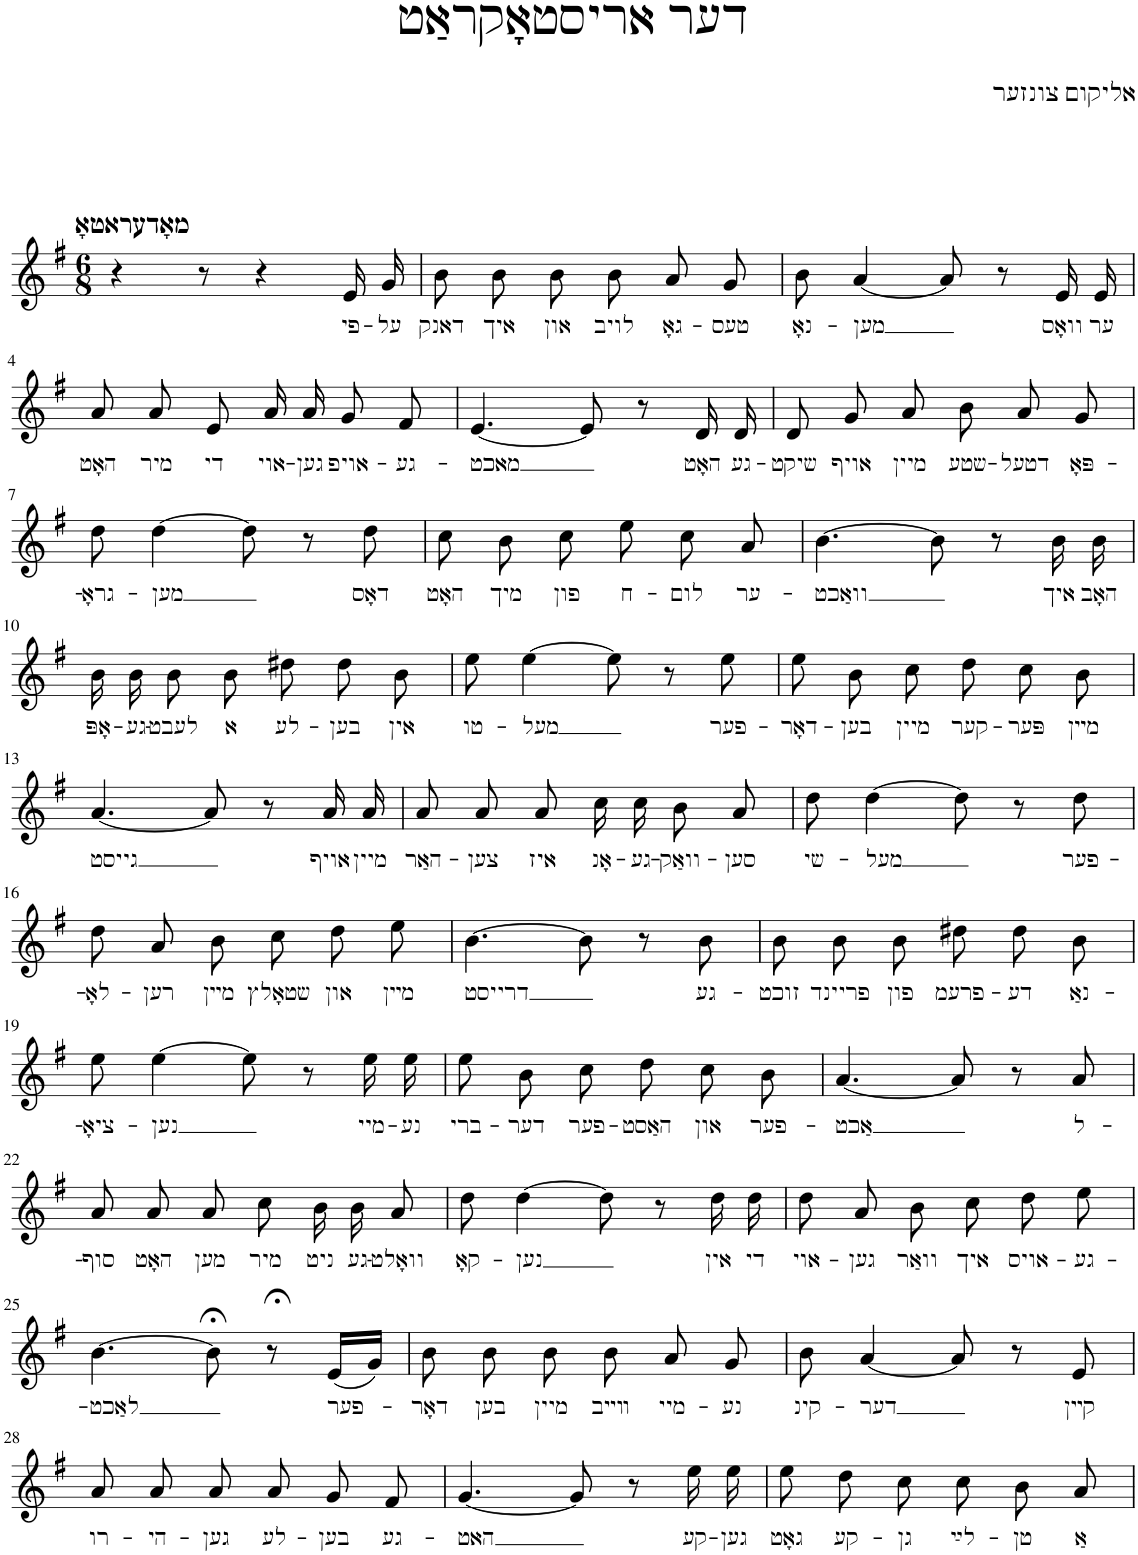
**kern	**text
*part1	*part1
*staff1	*staff1
*I"Piano	*
*I'Pno.	*
*clefG2	*
*k[f#]	*
*M6/8	*
=1	=1
!LO:TX:a:B:t=מאָדעראטאָ	!
4r	.
8r	.
4r	.
!	!LO:LY:b
16e/	פי-
!	!LO:LY:b
16g/	-על
=2	=2
!	!LO:LY:b
8b\	דאנק
!	!LO:LY:b
8b\	איך
!	!LO:LY:b
8b\	און
!	!LO:LY:b
8b\	לויב
!	!LO:LY:b
8a/	גאָ-
!	!LO:LY:b
8g/	-טעס
=3	=3
!	!LO:LY:b
8b\	נאָ-
!	!LO:LY:b
[4a/	-מען
8a/]	.
8r	.
!	!LO:LY:b
16e/	וואָס
!	!LO:LY:b
16e/	ער
!!LO:LB:g=z
=4	=4
!	!LO:LY:b
8a/	האָט
!	!LO:LY:b
8a/	מיר
!	!LO:LY:b
8e/	די
!	!LO:LY:b
16a/	אוי-
!	!LO:LY:b
16a/	-גען
!	!LO:LY:b
8g/	אויפ-
!	!LO:LY:b
8f#/	-גע-
=5	=5
!	!LO:LY:b
[4.e/	-מאכט
8e/]	.
8r	.
!	!LO:LY:b
16d/	האָט
!	!LO:LY:b
16d/	גע-
=6	=6
!	!LO:LY:b
8d/	-שיקט
!	!LO:LY:b
8g/	אויף
!	!LO:LY:b
8a/	מיין
!	!LO:LY:b
8b\	שטע-
!	!LO:LY:b
8a/	-דטעל
!	!LO:LY:b
8g/	פּאָ-
!!LO:LB:g=z
=7	=7
!	!LO:LY:b
8dd\	-גראָ-
!	!LO:LY:b
[4dd\	-מען
8dd\]	.
8r	.
!	!LO:LY:b
8dd\	דאָס
=8	=8
!	!LO:LY:b
8cc\	האָט
!	!LO:LY:b
8b\	מיך
!	!LO:LY:b
8cc\	פון
!	!LO:LY:b
8ee\	ח-
!	!LO:LY:b
8cc\	-לום
!	!LO:LY:b
8a/	ער-
=9	=9
!	!LO:LY:b
[4.b\	-וואַכט
8b\]	.
8r	.
!	!LO:LY:b
16b\	איך
!	!LO:LY:b
16b\	האָב
!!LO:LB:g=z
=10	=10
!	!LO:LY:b
16b\	אָפּ-
!	!LO:LY:b
16b\	-גע-
!	!LO:LY:b
8b\	-לעבט
!	!LO:LY:b
8b\	א
!	!LO:LY:b
8dd#X\	לע-
!	!LO:LY:b
8dd#\	-בען
!	!LO:LY:b
8b\	אין
=11	=11
!	!LO:LY:b
8ee\	טו-
!	!LO:LY:b
[4ee\	-מעל
8ee\]	.
8r	.
!	!LO:LY:b
8ee\	פער-
=12	=12
!	!LO:LY:b
8ee\	-דאָר-
!	!LO:LY:b
8b\	-בען
!	!LO:LY:b
8cc\	מיין
!	!LO:LY:b
8dd\	קער-
!	!LO:LY:b
8cc\	-פּער
!	!LO:LY:b
8b\	מײן
!!LO:LB:g=z
=13	=13
!	!LO:LY:b
[4.a/	גייסט
8a/]	.
8r	.
!	!LO:LY:b
16a/	אויף
!	!LO:LY:b
16a/	מיין
=14	=14
!	!LO:LY:b
8a/	האַר-
!	!LO:LY:b
8a/	-צען
!	!LO:LY:b
8a/	איז
!	!LO:LY:b
16cc\	אָנ-
!	!LO:LY:b
16cc\	-גע-
!	!LO:LY:b
8b\	-וואַק-
!	!LO:LY:b
8a/	-סען
=15	=15
!	!LO:LY:b
8dd\	שי-
!	!LO:LY:b
[4dd\	-מעל
8dd\]	.
8r	.
!	!LO:LY:b
8dd\	פער-
!!LO:LB:g=z
=16	=16
!	!LO:LY:b
8dd\	-לאָ-
!	!LO:LY:b
8a/	-רען
!	!LO:LY:b
8b\	מײן
!	!LO:LY:b
8cc\	שטאָלץ
!	!LO:LY:b
8dd\	און
!	!LO:LY:b
8ee\	מײן
=17	=17
!	!LO:LY:b
[4.b\	דרייסט
8b\]	.
8r	.
!	!LO:LY:b
8b\	גע-
=18	=18
!	!LO:LY:b
8b\	-זוכט
!	!LO:LY:b
8b\	פריינד
!	!LO:LY:b
8b\	פון
!	!LO:LY:b
8dd#X\	פרעמ-
!	!LO:LY:b
8dd#\	-דע
!	!LO:LY:b
8b\	נאַ-
!!LO:LB:g=z
=19	=19
!	!LO:LY:b
8ee\	-ציאָ-
!	!LO:LY:b
[4ee\	-נען
8ee\]	.
8r	.
!	!LO:LY:b
16ee\	מיי-
!	!LO:LY:b
16ee\	-נע
=20	=20
!	!LO:LY:b
8ee\	ברי-
!	!LO:LY:b
8b\	-דער
!	!LO:LY:b
8cc\	פער-
!	!LO:LY:b
8dd\	-האַסט
!	!LO:LY:b
8cc\	און
!	!LO:LY:b
8b\	פער-
=21	=21
!	!LO:LY:b
[4.a/	-אַכט
8a/]	.
8r	.
!	!LO:LY:b
8a/	ל-
!!LO:LB:g=z
=22	=22
!	!LO:LY:b
8a/	-סוף
!	!LO:LY:b
8a/	האָט
!	!LO:LY:b
8a/	מען
!	!LO:LY:b
8cc\	מיר
!	!LO:LY:b
16b\	ניט
!	!LO:LY:b
16b\	גע-
!	!LO:LY:b
8a/	-וואָלט
=23	=23
!	!LO:LY:b
8dd\	קאָ-
!	!LO:LY:b
[4dd\	-נען
8dd\]	.
8r	.
!	!LO:LY:b
16dd\	אין
!	!LO:LY:b
16dd\	די
=24	=24
!	!LO:LY:b
8dd\	אוי-
!	!LO:LY:b
8a/	-גען
!	!LO:LY:b
8b\	וואַר
!	!LO:LY:b
8cc\	איך
!	!LO:LY:b
8dd\	אויס-
!	!LO:LY:b
8ee\	-גע-
!!LO:LB:g=z
=25	=25
!	!LO:LY:b
[4.b\	-לאַכט
8b;<\]	.
8r;<	.
!	!LO:LY:b
(16e/LL	פער-
16g/JJ)	.
=26	=26
!	!LO:LY:b
8b\	-דאָר
!	!LO:LY:b
8b\	בען
!	!LO:LY:b
8b\	מיין
!	!LO:LY:b
8b\	װײב
!	!LO:LY:b
8a/	מיי-
!	!LO:LY:b
8g/	-נע
=27	=27
!	!LO:LY:b
8b\	קינ-
!	!LO:LY:b
[4a/	-דער
8a/]	.
8r	.
!	!LO:LY:b
8e/	קײן
!!LO:LB:g=z
=28	=28
!	!LO:LY:b
8a/	רו-
!	!LO:LY:b
8a/	-הי-
!	!LO:LY:b
8a/	-גען
!	!LO:LY:b
8a/	לע-
!	!LO:LY:b
8g/	-בען
!	!LO:LY:b
8f#/	גע-
=29	=29
!	!LO:LY:b
[4.g/	-האט
8g/]	.
8r	.
!	!LO:LY:b
16ee\	קע-
!	!LO:LY:b
16ee\	-גען
=30	=30
!	!LO:LY:b
8ee\	גאָט
!	!LO:LY:b
8dd\	קע-
!	!LO:LY:b
8cc\	-גן
!	!LO:LY:b
8cc\	לײַ-
!	!LO:LY:b
8b\	-טן
!	!LO:LY:b
8a/	אַ
=	=
*-	*-
